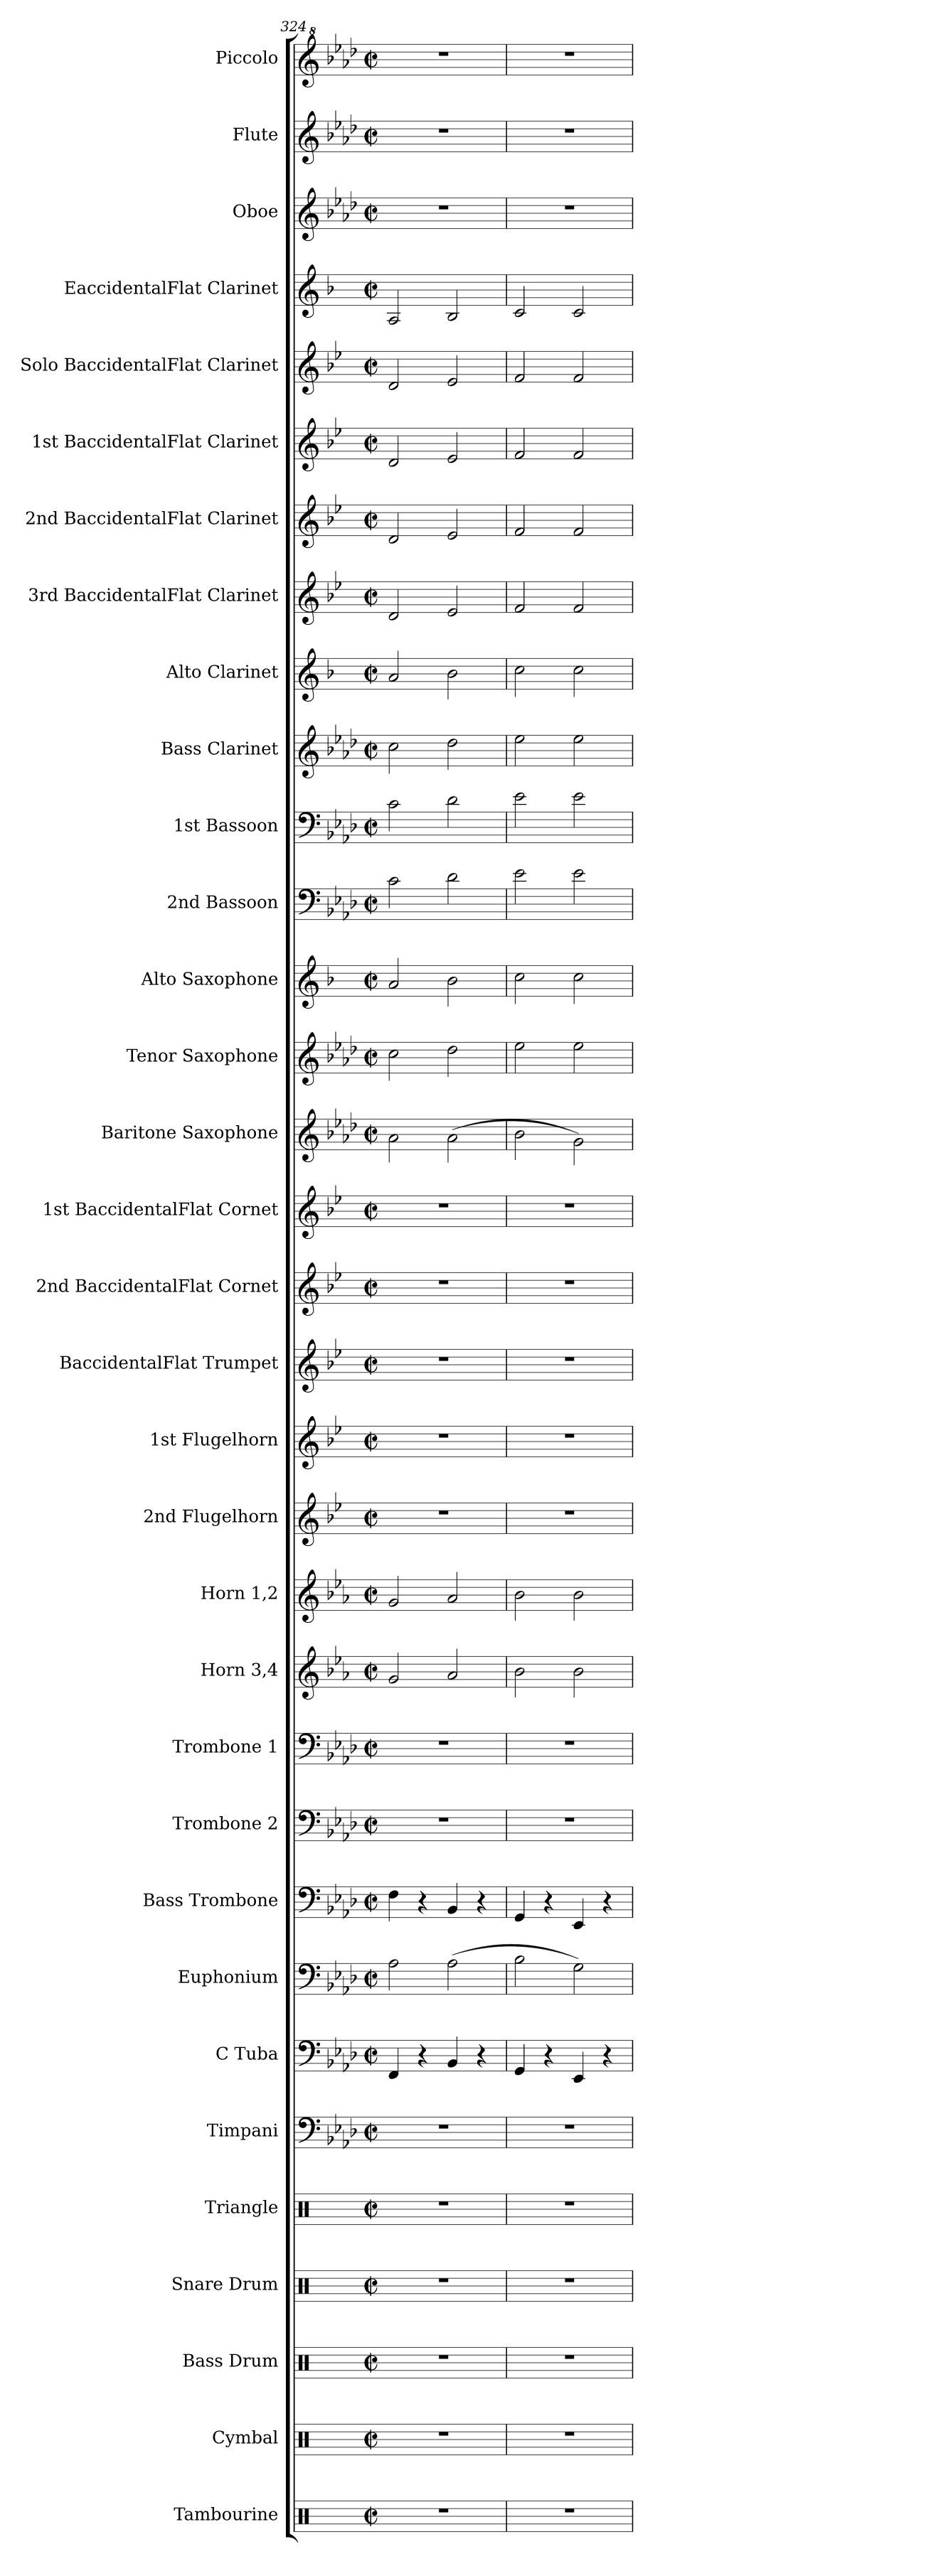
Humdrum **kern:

**kern	**kern	**kern	**kern	**kern	**kern	**kern	**kern	**kern	**kern	**kern	**kern	**kern	**kern	**kern	**kern	**kern	**kern	**kern	**kern	**kern	**kern	**kern	**kern	**kern	**kern	**kern	**kern	**kern	**kern	**kern	**kern	**kern
*part33	*part32	*part31	*part30	*part29	*part28	*part27	*part26	*part25	*part24	*part23	*part22	*part21	*part20	*part19	*part18	*part17	*part16	*part15	*part14	*part13	*part12	*part11	*part10	*part9	*part8	*part7	*part6	*part5	*part4	*part3	*part2	*part1
*staff33	*staff32	*staff31	*staff30	*staff29	*staff28	*staff27	*staff26	*staff25	*staff24	*staff23	*staff22	*staff21	*staff20	*staff19	*staff18	*staff17	*staff16	*staff15	*staff14	*staff13	*staff12	*staff11	*staff10	*staff9	*staff8	*staff7	*staff6	*staff5	*staff4	*staff3	*staff2	*staff1
*I"Tambourine	*I"Cymbal	*I"Bass Drum	*I"Snare Drum	*I"Triangle	*I"Timpani	*I"C Tuba	*I"Euphonium	*I"Bass Trombone	*I"Trombone 2	*I"Trombone 1	*I"Horn 3,4	*I"Horn 1,2	*I"2nd Flugelhorn	*I"1st Flugelhorn	*I"BaccidentalFlat Trumpet	*I"2nd BaccidentalFlat Cornet	*I"1st BaccidentalFlat Cornet	*I"Baritone Saxophone	*I"Tenor Saxophone	*I"Alto Saxophone	*I"2nd Bassoon	*I"1st Bassoon	*I"Bass Clarinet	*I"Alto Clarinet	*I"3rd BaccidentalFlat Clarinet	*I"2nd BaccidentalFlat Clarinet	*I"1st BaccidentalFlat Clarinet	*I"Solo BaccidentalFlat Clarinet	*I"EaccidentalFlat Clarinet	*I"Oboe	*I"Flute	*I"Piccolo
*I'Tamb.	*I'Cym.	*I'B. Dr.	*I'Sn. Dr.	*I'Trgl.	*I'Timp.	*I'C Tu.	*I'Eu.	*I'B. Trb.	*I'Trb. 2	*I'Trb. 1	*I'Hn. 3,4	*I'Hn. 1,2	*I'2nd Flghn.	*I'1st Flghn.	*I'BaccidentalFlat Tpt.	*I'2nd BaccidentalFlat Cnt.	*I'1st BaccidentalFlat Cnt.	*I'Bar. Sax.	*I'T. Sax.	*I'A. Sax.	*I'2nd Bsn.	*I'1st Bsn.	*I'B. Cl.	*I'A. Cl.	*I'3rd BaccidentalFlat Cl.	*I'2nd BaccidentalFlat Cl.	*I'1st BaccidentalFlat Cl.	*I'Solo BaccidentalFlat Cl.	*I'EaccidentalFlat Cl.	*I'Ob.	*I'Fl.	*I'Picc.
*clefX	*clefX	*clefX	*clefX	*clefX	*clefF4	*clefF4	*clefF4	*clefF4	*clefF4	*clefF4	*clefG2	*clefG2	*clefG2	*clefG2	*clefG2	*clefG2	*clefG2	*clefG2	*clefG2	*clefG2	*clefF4	*clefF4	*clefG2	*clefG2	*clefG2	*clefG2	*clefG2	*clefG2	*clefG2	*clefG2	*clefG2	*clefG^2
*	*	*	*	*	*	*	*	*	*	*	*ITrd4c7	*ITrd4c7	*ITrd1c2	*ITrd1c2	*ITrd1c2	*ITrd1c2	*ITrd1c2	*ITrd12c21	*ITrd8c14	*ITrd5c9	*	*	*ITrd8c14	*ITrd5c9	*ITrd1c2	*ITrd1c2	*ITrd1c2	*ITrd1c2	*ITrd-2c-3	*	*	*ITrd-7c-12
*k[]	*k[]	*k[]	*k[]	*k[]	*k[b-e-a-d-]	*k[b-e-a-d-]	*k[b-e-a-d-]	*k[b-e-a-d-]	*k[b-e-a-d-]	*k[b-e-a-d-]	*k[b-e-a-d-]	*k[b-e-a-d-]	*k[b-e-a-d-]	*k[b-e-a-d-]	*k[b-e-a-d-]	*k[b-e-a-d-]	*k[b-e-a-d-]	*k[b-e-a-d-]	*k[b-e-a-d-]	*k[b-e-a-d-]	*k[b-e-a-d-]	*k[b-e-a-d-]	*k[b-e-a-d-]	*k[b-e-a-d-]	*k[b-e-a-d-]	*k[b-e-a-d-]	*k[b-e-a-d-]	*k[b-e-a-d-]	*k[b-e-a-d-]	*k[b-e-a-d-]	*k[b-e-a-d-]	*k[b-e-a-d-]
*M4/4	*M4/4	*M4/4	*M4/4	*M4/4	*M4/4	*M4/4	*M4/4	*M4/4	*M4/4	*M4/4	*M4/4	*M4/4	*M4/4	*M4/4	*M4/4	*M4/4	*M4/4	*M4/4	*M4/4	*M4/4	*M4/4	*M4/4	*M4/4	*M4/4	*M4/4	*M4/4	*M4/4	*M4/4	*M4/4	*M4/4	*M4/4	*M4/4
*met(c|)	*met(c|)	*met(c|)	*met(c|)	*met(c|)	*met(c|)	*met(c|)	*met(c|)	*met(c|)	*met(c|)	*met(c|)	*met(c|)	*met(c|)	*met(c|)	*met(c|)	*met(c|)	*met(c|)	*met(c|)	*met(c|)	*met(c|)	*met(c|)	*met(c|)	*met(c|)	*met(c|)	*met(c|)	*met(c|)	*met(c|)	*met(c|)	*met(c|)	*met(c|)	*met(c|)	*met(c|)	*met(c|)
=324	=324	=324	=324	=324	=324	=324	=324	=324	=324	=324	=324	=324	=324	=324	=324	=324	=324	=324	=324	=324	=324	=324	=324	=324	=324	=324	=324	=324	=324	=324	=324	=324
1r	1r	1r	1r	1r	1r	4FF/	2A-\	4F\	1r	1r	2c/	2c/	1r	1r	1r	1r	1r	2A-\	2c\	2c/	2c\	2c\	2c\	2c/	2c/	2c/	2c/	2c/	2c/	1r	1r	1r
.	.	.	.	.	.	4r	.	4r	.	.	.	.	.	.	.	.	.	.	.	.	.	.	.	.	.	.	.	.	.	.	.	.
.	.	.	.	.	.	4BB-/	(2A-\	4BB-/	.	.	2d-/	2d-/	.	.	.	.	.	(2A-\	2d-\	2d-\	2d-\	2d-\	2d-\	2d-\	2d-/	2d-/	2d-/	2d-/	2d-/	.	.	.
.	.	.	.	.	.	4r	.	4r	.	.	.	.	.	.	.	.	.	.	.	.	.	.	.	.	.	.	.	.	.	.	.	.
=325	=325	=325	=325	=325	=325	=325	=325	=325	=325	=325	=325	=325	=325	=325	=325	=325	=325	=325	=325	=325	=325	=325	=325	=325	=325	=325	=325	=325	=325	=325	=325	=325
1r	1r	1r	1r	1r	1r	4GG/	2B-\	4GG/	1r	1r	2e-\	2e-\	1r	1r	1r	1r	1r	2B-\	2e-\	2e-\	2e-\	2e-\	2e-\	2e-\	2e-/	2e-/	2e-/	2e-/	2e-/	1r	1r	1r
.	.	.	.	.	.	4r	.	4r	.	.	.	.	.	.	.	.	.	.	.	.	.	.	.	.	.	.	.	.	.	.	.	.
.	.	.	.	.	.	4EE-/	2G\)	4EE-/	.	.	2e-\	2e-\	.	.	.	.	.	2G\)	2e-\	2e-\	2e-\	2e-\	2e-\	2e-\	2e-/	2e-/	2e-/	2e-/	2e-/	.	.	.
.	.	.	.	.	.	4r	.	4r	.	.	.	.	.	.	.	.	.	.	.	.	.	.	.	.	.	.	.	.	.	.	.	.
=	=	=	=	=	=	=	=	=	=	=	=	=	=	=	=	=	=	=	=	=	=	=	=	=	=	=	=	=	=	=	=	=
*-	*-	*-	*-	*-	*-	*-	*-	*-	*-	*-	*-	*-	*-	*-	*-	*-	*-	*-	*-	*-	*-	*-	*-	*-	*-	*-	*-	*-	*-	*-	*-	*-
